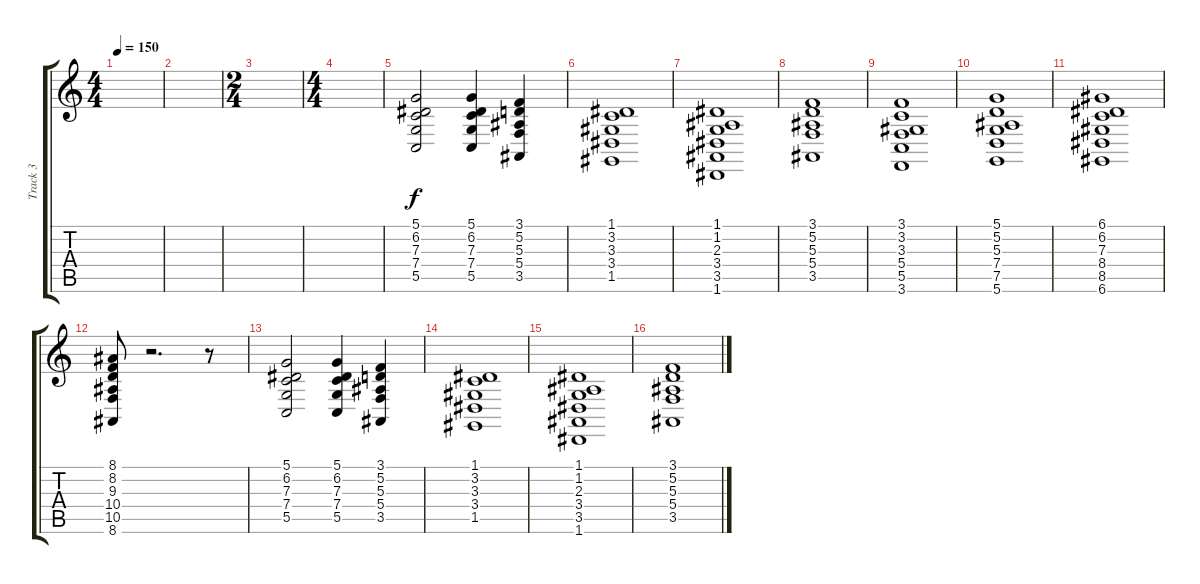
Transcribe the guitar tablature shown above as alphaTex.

\track ("Track 3" "Track 3") {instrument brightacousticpiano}
\staff {score tabs}
\tuning (D4 A3 F3 C3 G2 D2) {hide}
\ts (4 4)
\tempo 150
\clef g2
\ks c
|
|
\ts (2 4)
|
\ts (4 4)
|
(5.1 6.2 7.3 7.4 5.5).2 (5.1 6.2 7.3 7.4 5.5).4 (3.1 5.2 5.3 5.4 3.5).4 |
(1.1 3.2 3.3 3.4 1.5).1 |
(1.1 1.2 2.3 3.4 3.5 1.6).1 |
(3.1 5.2 5.3 5.4 3.5).1 |
(3.1 3.2 3.3 5.4 5.5 3.6).1 |
(5.1 5.2 5.3 7.4 7.5 5.6).1 |
(6.1 6.2 7.3 8.4 8.5 6.6).1 |
(8.1 8.2 9.3 10.4 10.5 8.6).8 r.2{d} r.8 |
(5.1 6.2 7.3 7.4 5.5).2 (5.1 6.2 7.3 7.4 5.5).4 (3.1 5.2 5.3 5.4 3.5).4 |
(1.1 3.2 3.3 3.4 1.5).1 |
(1.1 1.2 2.3 3.4 3.5 1.6).1 |
(3.1 5.2 5.3 5.4 3.5).1
